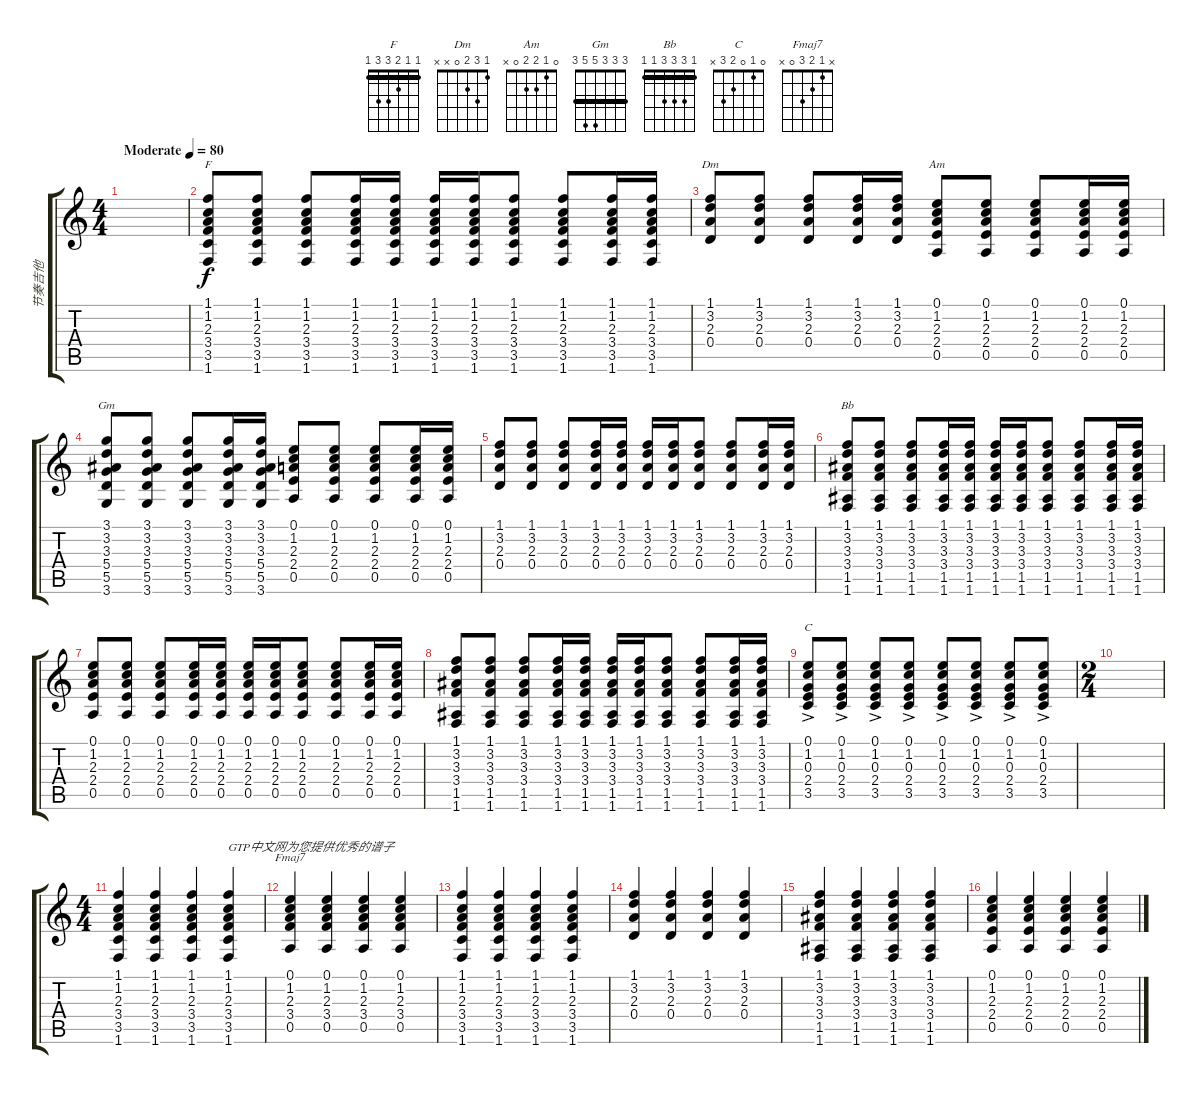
\track ("节奏吉他" "节奏吉他") {instrument acousticguitarsteel}
\staff {score tabs}
\tuning (E4 B3 G3 D3 A2 E2) {hide}
\chord ("F" 1 1 2 3 3 1) {barre 1}
\chord ("Dm" 1 3 2 0 x x)
\chord ("Am" 0 1 2 2 0 x)
\chord ("Gm" 3 3 3 5 5 3) {barre 3}
\chord ("Bb" 1 3 3 3 1 1) {barre 1}
\chord ("C" 0 1 0 2 3 x)
\chord ("Fmaj7" x 1 2 3 0 x)
\ts (4 4)
\tempo (80 "Moderate")
\clef g2
\ks c
|
(1.1 1.2 2.3 3.4 3.5 1.6).8{ch "F"} (1.1 1.2 2.3 3.4 3.5 1.6).8 (1.1 1.2 2.3 3.4 3.5 1.6).8 (1.1 1.2 2.3 3.4 3.5 1.6).16 (1.1 1.2 2.3 3.4 3.5 1.6).16 (1.1 1.2 2.3 3.4 3.5 1.6).16 (1.1 1.2 2.3 3.4 3.5 1.6).16 (1.1 1.2 2.3 3.4 3.5 1.6).8 (1.1 1.2 2.3 3.4 3.5 1.6).8 (1.1 1.2 2.3 3.4 3.5 1.6).16 (1.1 1.2 2.3 3.4 3.5 1.6).16 |
(1.1 3.2 2.3 0.4).8{ch "Dm"} (1.1 3.2 2.3 0.4).8 (1.1 3.2 2.3 0.4).8 (1.1 3.2 2.3 0.4).16 (1.1 3.2 2.3 0.4).16 (0.1 1.2 2.3 2.4 0.5).8{ch "Am"} (0.1 1.2 2.3 2.4 0.5).8 (0.1 1.2 2.3 2.4 0.5).8 (0.1 1.2 2.3 2.4 0.5).16 (0.1 1.2 2.3 2.4 0.5).16 |
(3.1 3.2 3.3 5.4 5.5 3.6).8{ch "Gm"} (3.1 3.2 3.3 5.4 5.5 3.6).8 (3.1 3.2 3.3 5.4 5.5 3.6).8 (3.1 3.2 3.3 5.4 5.5 3.6).16 (3.1 3.2 3.3 5.4 5.5 3.6).16 (0.1 1.2 2.3 2.4 0.5).8 (0.1 1.2 2.3 2.4 0.5).8 (0.1 1.2 2.3 2.4 0.5).8 (0.1 1.2 2.3 2.4 0.5).16 (0.1 1.2 2.3 2.4 0.5).16 |
(1.1 3.2 2.3 0.4).8 (1.1 3.2 2.3 0.4).8 (1.1 3.2 2.3 0.4).8 (1.1 3.2 2.3 0.4).16 (1.1 3.2 2.3 0.4).16 (1.1 3.2 2.3 0.4).16 (1.1 3.2 2.3 0.4).16 (1.1 3.2 2.3 0.4).8 (1.1 3.2 2.3 0.4).8 (1.1 3.2 2.3 0.4).16 (1.1 3.2 2.3 0.4).16 |
(1.1 3.2 3.3 3.4 1.5 1.6).8{ch "Bb"} (1.1 3.2 3.3 3.4 1.5 1.6).8 (1.1 3.2 3.3 3.4 1.5 1.6).8 (1.1 3.2 3.3 3.4 1.5 1.6).16 (1.1 3.2 3.3 3.4 1.5 1.6).16 (1.1 3.2 3.3 3.4 1.5 1.6).16 (1.1 3.2 3.3 3.4 1.5 1.6).16 (1.1 3.2 3.3 3.4 1.5 1.6).8 (1.1 3.2 3.3 3.4 1.5 1.6).8 (1.1 3.2 3.3 3.4 1.5 1.6).16 (1.1 3.2 3.3 3.4 1.5 1.6).16 |
(0.1 1.2 2.3 2.4 0.5).8 (0.1 1.2 2.3 2.4 0.5).8 (0.1 1.2 2.3 2.4 0.5).8 (0.1 1.2 2.3 2.4 0.5).16 (0.1 1.2 2.3 2.4 0.5).16 (0.1 1.2 2.3 2.4 0.5).16 (0.1 1.2 2.3 2.4 0.5).16 (0.1 1.2 2.3 2.4 0.5).8 (0.1 1.2 2.3 2.4 0.5).8 (0.1 1.2 2.3 2.4 0.5).16 (0.1 1.2 2.3 2.4 0.5).16 |
(1.1 3.2 3.3 3.4 1.5 1.6).8 (1.1 3.2 3.3 3.4 1.5 1.6).8 (1.1 3.2 3.3 3.4 1.5 1.6).8 (1.1 3.2 3.3 3.4 1.5 1.6).16 (1.1 3.2 3.3 3.4 1.5 1.6).16 (1.1 3.2 3.3 3.4 1.5 1.6).16 (1.1 3.2 3.3 3.4 1.5 1.6).16 (1.1 3.2 3.3 3.4 1.5 1.6).8 (1.1 3.2 3.3 3.4 1.5 1.6).8 (1.1 3.2 3.3 3.4 1.5 1.6).16 (1.1 3.2 3.3 3.4 1.5 1.6).16 |
(0.1{ac} 1.2{ac} 0.3{ac} 2.4{ac} 3.5{ac}).8{ch "C"} (0.1{ac} 1.2{ac} 0.3{ac} 2.4{ac} 3.5{ac}).8 (0.1{ac} 1.2{ac} 0.3{ac} 2.4{ac} 3.5{ac}).8 (0.1{ac} 1.2{ac} 0.3{ac} 2.4{ac} 3.5{ac}).8 (0.1{ac} 1.2{ac} 0.3{ac} 2.4{ac} 3.5{ac}).8 (0.1{ac} 1.2{ac} 0.3{ac} 2.4{ac} 3.5{ac}).8 (0.1{ac} 1.2{ac} 0.3{ac} 2.4{ac} 3.5{ac}).8 (0.1{ac} 1.2{ac} 0.3{ac} 2.4{ac} 3.5{ac}).8 |
\ts (2 4)
|
\ts (4 4)
(1.1 1.2 2.3 3.4 3.5 1.6).4 (1.1 1.2 2.3 3.4 3.5 1.6).4 (1.1 1.2 2.3 3.4 3.5 1.6).4 (1.1 1.2 2.3 3.4 3.5 1.6).4{txt "GTP中文网为您提供优秀的谱子"} |
(0.1 1.2 2.3 3.4 0.5).4{ch "Fmaj7"} (0.1 1.2 2.3 3.4 0.5).4 (0.1 1.2 2.3 3.4 0.5).4 (0.1 1.2 2.3 3.4 0.5).4 |
(1.1 1.2 2.3 3.4 3.5 1.6).4 (1.1 1.2 2.3 3.4 3.5 1.6).4 (1.1 1.2 2.3 3.4 3.5 1.6).4 (1.1 1.2 2.3 3.4 3.5 1.6).4 |
(1.1 3.2 2.3 0.4).4 (1.1 3.2 2.3 0.4).4 (1.1 3.2 2.3 0.4).4 (1.1 3.2 2.3 0.4).4 |
(1.1 3.2 3.3 3.4 1.5 1.6).4 (1.1 3.2 3.3 3.4 1.5 1.6).4 (1.1 3.2 3.3 3.4 1.5 1.6).4 (1.1 3.2 3.3 3.4 1.5 1.6).4 |
(0.1 1.2 2.3 2.4 0.5).4 (0.1 1.2 2.3 2.4 0.5).4 (0.1 1.2 2.3 2.4 0.5).4 (0.1 1.2 2.3 2.4 0.5).4
